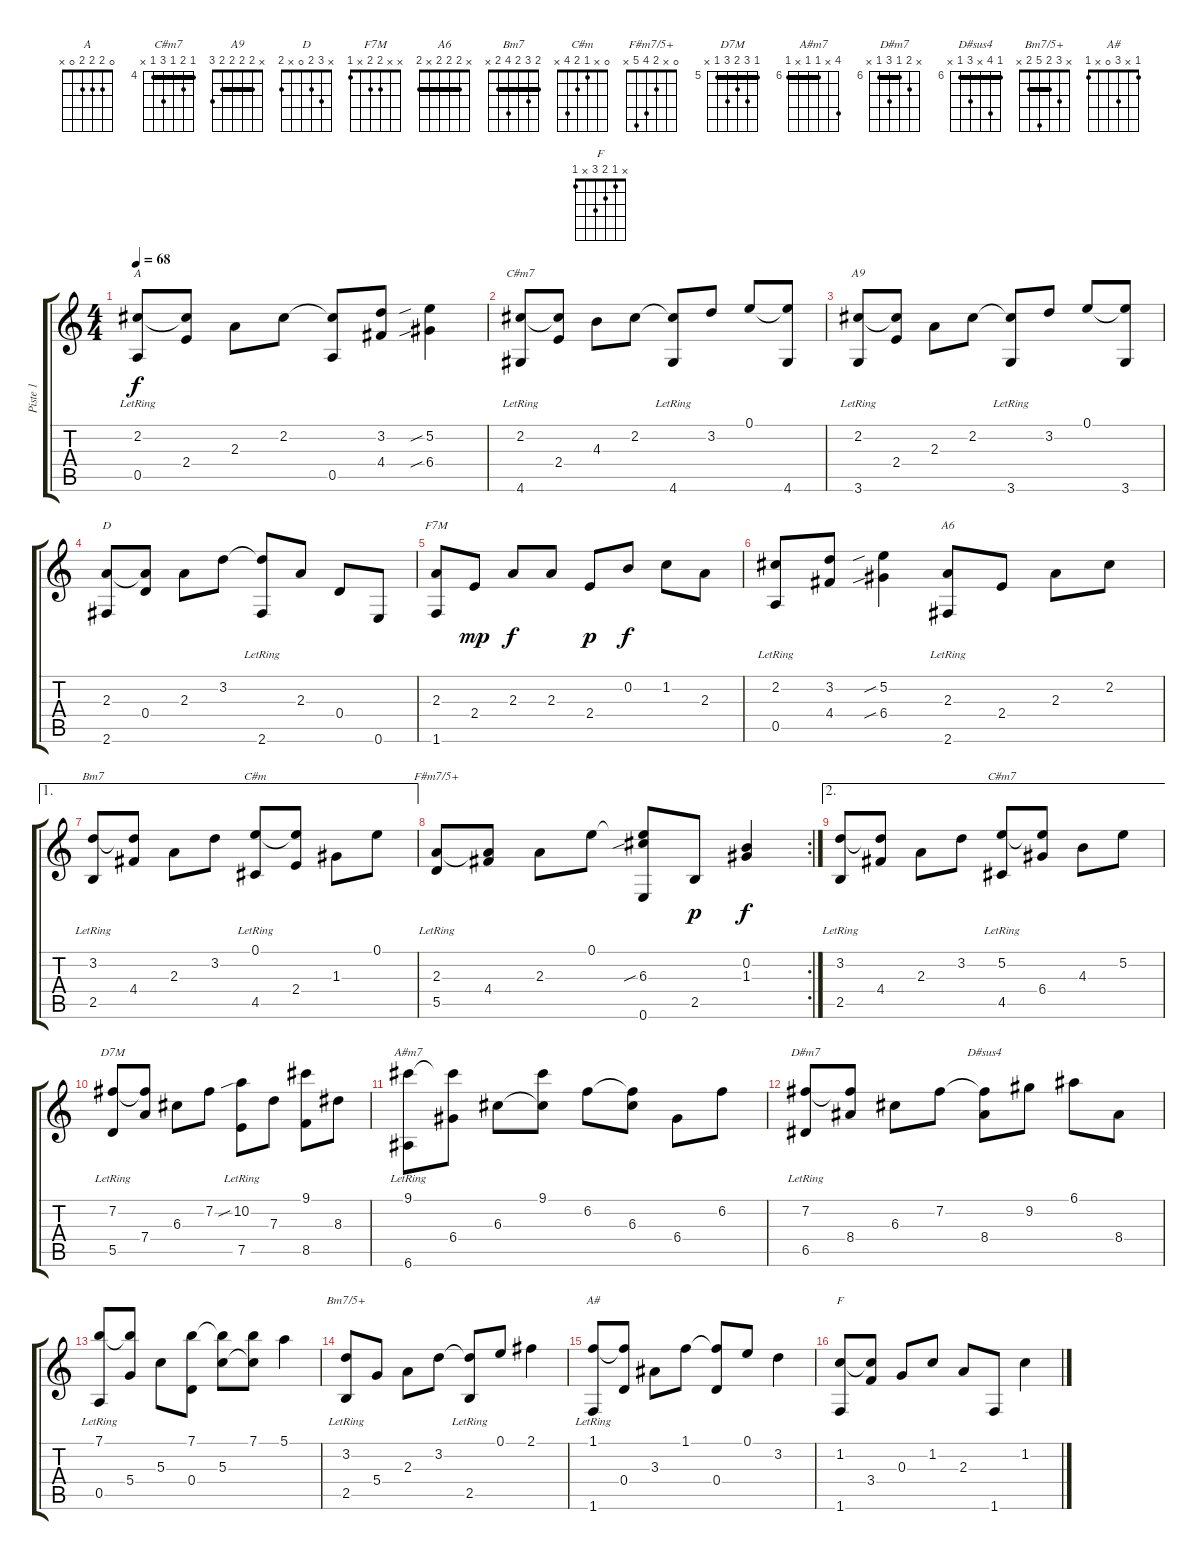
\track ("Piste 1" "Piste 1") {instrument acousticguitarnylon}
\staff {score tabs}
\tuning (E4 B3 G3 D3 A2 E2) {hide}
\chord ("A" 0 2 2 2 0 x)
\chord ("C#m7" x 2 4 2 x 4) {barre 2}
\chord ("A9" x 2 2 2 2 3) {barre 2}
\chord ("D" x 3 2 0 x 2)
\chord ("F7M" x x 2 2 x 1)
\chord ("A6" x 2 2 2 x 2) {barre 2}
\chord ("Bm7" 2 3 2 4 2 x) {barre 2}
\chord ("C#m" 0 x 1 2 4 x)
\chord ("F#m7/5+" 0 x 2 4 5 x)
\chord ("C#m7" 4 5 4 6 4 x) {firstfret 4 barre 4}
\chord ("D7M" 5 7 6 7 5 x) {firstfret 5 barre 5}
\chord ("A#m7" 9 x 6 6 x 6) {firstfret 6 barre 6}
\chord ("D#m7" x 7 6 8 6 x) {firstfret 6 barre 6}
\chord ("D#sus4" 6 9 x 8 6 x) {firstfret 6 barre 6}
\chord ("Bm7/5+" x 3 2 5 2 x) {barre 2}
\chord ("A#" 1 x 3 0 x 1)
\chord ("F" x 1 2 3 x 1)
\ts (4 4)
\tempo 68
\clef g2
\ks c
(2.2 0.5{lr}).8{ch "A" dy f instrument acousticguitarnylon} (2.2{t} 2.4).8 2.3.8 2.2.8 (2.2{t} 0.5).8 (3.2 4.4).8 (5.2{sib} 6.4{sib}).4 |
(2.2 4.6{lr}).8{ch "C#m7"} (2.2{t} 2.4).8 4.3.8 2.2.8 (2.2{t} 4.6{lr}).8 3.2.8 0.1.8 (0.1{t} 4.6).8 |
(2.2 3.6{lr}).8{ch "A9"} (2.2{t} 2.4).8 2.3.8 2.2.8 (2.2{t} 3.6{lr}).8 3.2.8 0.1.8 (0.1{t} 3.6).8 |
(2.3 2.6).8{ch "D"} (2.3{t} 0.4).8 2.3.8 3.2.8 (3.2{t} 2.6{lr}).8 2.3.8 0.4.8 0.6.8 |
(2.3 1.6).8{ch "F7M"} 2.4.8{dy mp} 2.3.8{dy f} 2.3.8 2.4.8{dy p} 0.2.8{dy f} 1.2.8 2.3.8 |
(2.2 0.5{lr}).8 (3.2 4.4).8 (5.2{sib} 6.4{sib}).4 (2.3 2.6{lr}).8{ch "A6"} 2.4.8 2.3.8 2.2.8 |
\ae 1
(3.2 2.5{lr}).8{ch "Bm7"} (3.2{t} 4.4).8 2.3.8 3.2.8 (0.1 4.5{lr}).8{ch "C#m"} (0.1{t} 2.4).8 1.3.8 0.1.8 |
\rc 2
(2.3 5.5{lr}).8{ch "F#m7/5+"} (2.3{t} 4.4).8 2.3.8 0.1.8 (0.1{t} 6.3{sib} 0.6).8 2.5.8{dy p} (0.2 1.3).4{dy f} |
\ae 2
(3.2 2.5{lr}).8 (3.2{t} 4.4).8 2.3.8 3.2.8 (5.2 4.5{lr}).8{ch "C#m7"} (5.2{t} 6.4).8 4.3.8 5.2.8 |
(7.2 5.5{lr}).8{ch "D7M"} (7.2{t} 7.4).8 6.3.8 7.2.8 (10.2{sib} 7.5{lr}).8 7.3.8 (9.1 8.5).8 8.3.8 |
(9.1 6.6{lr}).8{ch "A#m7"} (9.1{t} 6.4).8 6.3.8 (9.1 6.3{t}).8 6.2.8 (6.2{t} 6.3).8 6.4.8 6.2.8 |
(7.2 6.5{lr}).8{ch "D#m7"} (7.2{t} 8.4).8 6.3.8 7.2.8 (7.2{t} 8.4).8{ch "D#sus4"} 9.2.8 6.1.8 8.4.8 |
(7.1 0.5{lr}).8 (7.1{t} 5.4).8 5.3.8 (7.1 0.4).8 (7.1{t} 5.3).8 (7.1 5.3{t}).8 5.1.4 |
(3.2 2.5{lr}).8{ch "Bm7/5+"} 5.4.8 2.3.8 3.2.8 (3.2{t} 2.5{lr}).8 0.1.8 2.1.4 |
(1.1 1.6{lr}).8{ch "A#"} (1.1{t} 0.4).8 3.3.8 1.1.8 (1.1{t} 0.4).8 0.1.8 3.2.4 |
(1.2 1.6).8{ch "F"} (1.2{t} 3.4).8 0.3.8 1.2.8 2.3.8 1.6.8 1.2.4
